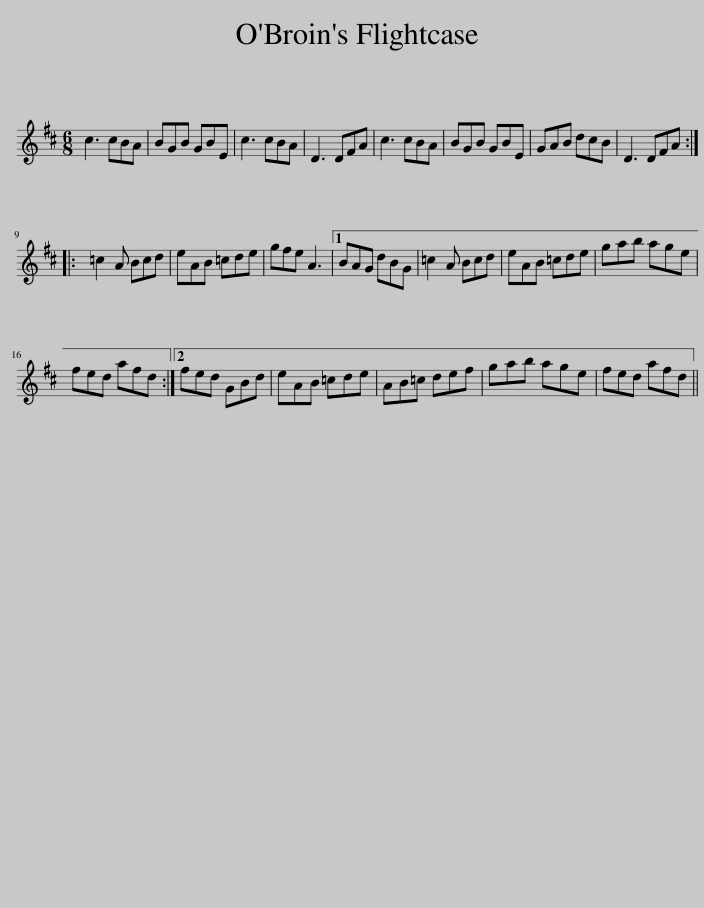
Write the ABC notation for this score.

X:1
L:1/8
M:6/8
I:linebreak $
K:D
V:1 treble
V:1
 c3 cBA | BGB GBE | c3 cBA | D3 DFA | c3 cBA | %5
 BGB GBE | GAB dcB | D3 DFA ::$ =c2 A Bcd | eAB =cde | %10
 gfe A3 |1 BAG dBG | =c2 A Bcd | eAB =cde | gab age |$ %15
 fed afd :|2 fed GBd | eAB =cde | AB=c def | gab age | %20
 fed afd || %21
